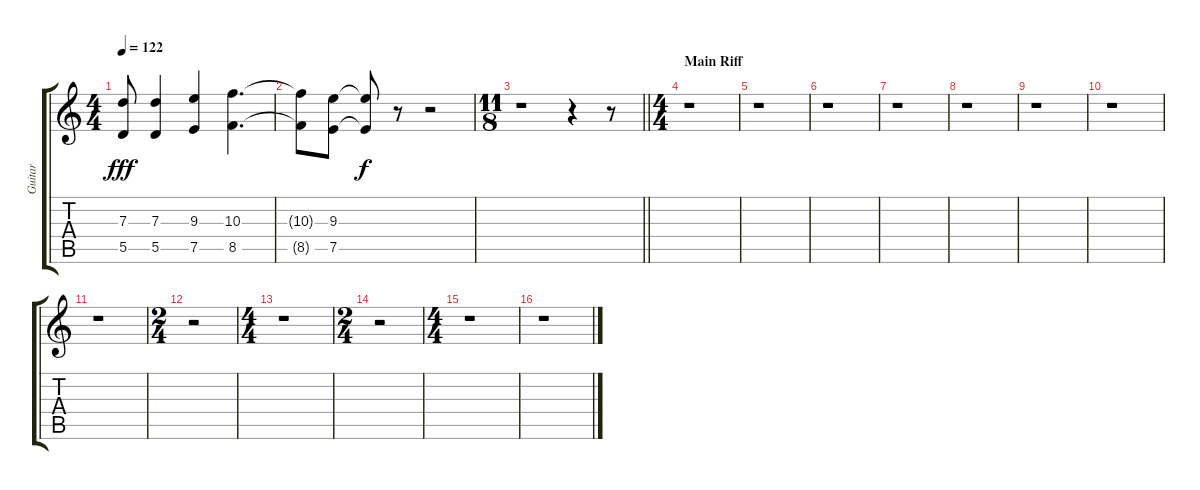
\track ("Guitar" "Guitar") {instrument distortionguitar}
\staff {score tabs}
\tuning (E4 B3 G3 D3 A2 E2) {hide}
\ts (4 4)
\tempo 122
\clef g2
\ks c
(7.3{t} 5.5{t}).8{dy fff} (7.3 5.5).4 (9.3 7.5).4 (10.3 8.5).4{d} |
(10.3{t} 8.5{t}).8 (9.3 7.5).8 (9.3{t} 7.5{t}).8{dy f} r.8 r.2 |
\ts (11 8)
\barLineRight lightlight
r.1 r.4 r.8 |
\ts (4 4)
\section ("" "Main Riff")
r.1 |
r.1 |
r.1 |
r.1 |
r.1 |
r.1 |
r.1 |
r.1 |
\ts (2 4)
r.2 |
\ts (4 4)
r.1 |
\ts (2 4)
r.2 |
\ts (4 4)
r.1 |
r.1
